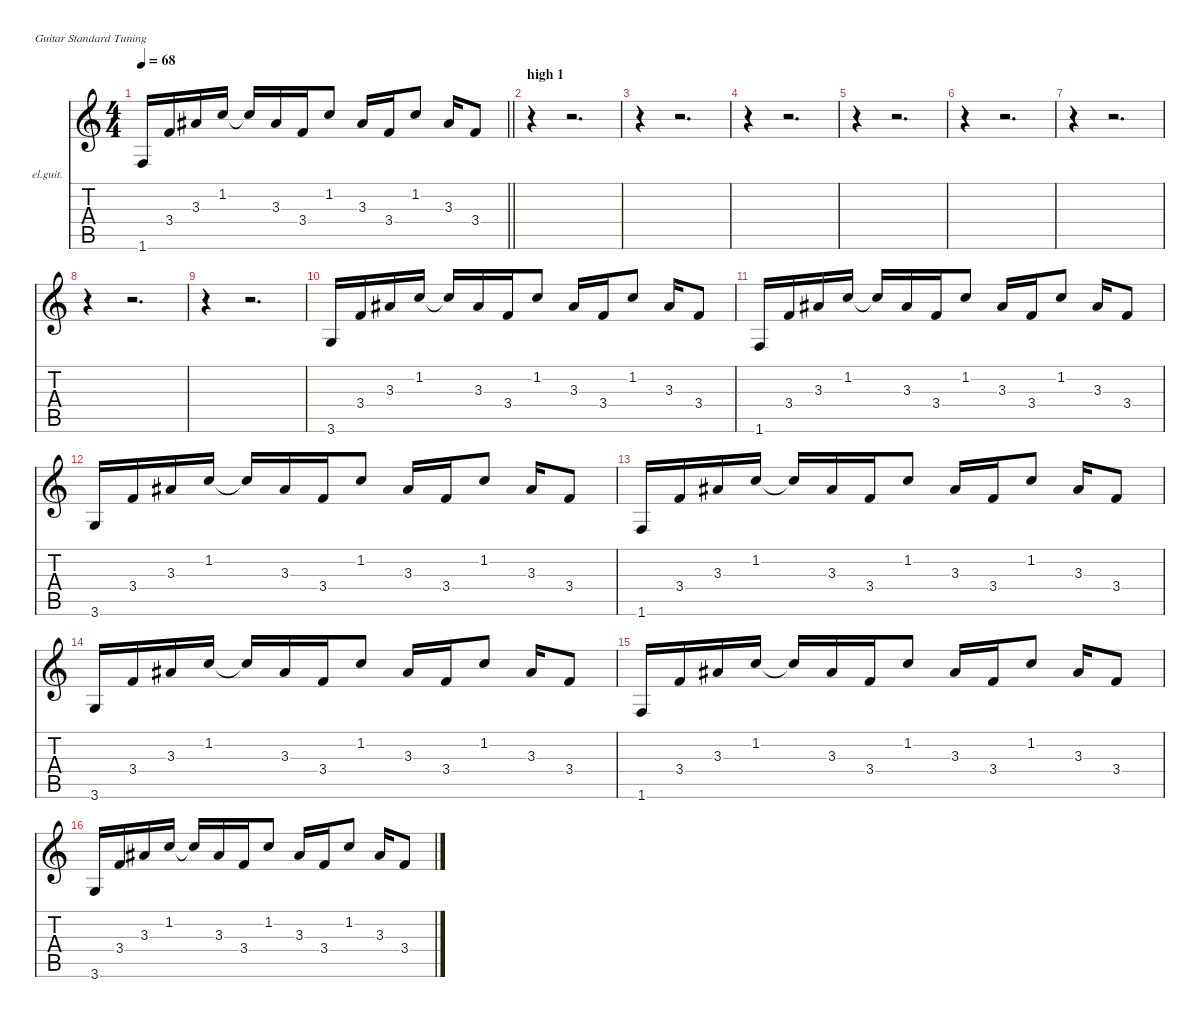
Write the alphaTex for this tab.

\defaultSystemsLayout 4
\hideDynamics
\bracketExtendMode nobrackets
\firstSystemTrackNameOrientation horizontal
\otherSystemsTrackNameOrientation horizontal
\track ("Acoustic Guitar" "el.guit.") {instrument electricguitarclean}
\staff {score tabs}
\tuning (E4 B3 G3 D3 A2 E2)
\ts (4 4)
\tempo 68
\clef g2
\barLineRight lightlight
\ks c
1.6.16{dy f} 3.4.16 3.3{acc #}.16 1.2.16 1.2{t}.16 3.3{acc #}.16 3.4.16 1.2.8 3.3{acc #}.16 3.4.16 1.2.8 3.3{acc #}.16 3.4.8 |
\section ("" "high 1")
r.4 r.2{d} |
r.4 r.2{d} |
r.4 r.2{d} |
r.4 r.2{d} |
r.4 r.2{d} |
r.4 r.2{d} |
r.4 r.2{d} |
r.4 r.2{d} |
3.6.16 3.4.16 3.3{acc #}.16 1.2.16 1.2{t}.16 3.3{acc #}.16 3.4.16 1.2.8 3.3{acc #}.16 3.4.16 1.2.8 3.3{acc #}.16 3.4.8 |
1.6.16 3.4.16 3.3{acc #}.16 1.2.16 1.2{t}.16 3.3{acc #}.16 3.4.16 1.2.8 3.3{acc #}.16 3.4.16 1.2.8 3.3{acc #}.16 3.4.8 |
3.6.16 3.4.16 3.3{acc #}.16 1.2.16 1.2{t}.16 3.3{acc #}.16 3.4.16 1.2.8 3.3{acc #}.16 3.4.16 1.2.8 3.3{acc #}.16 3.4.8 |
1.6.16 3.4.16 3.3{acc #}.16 1.2.16 1.2{t}.16 3.3{acc #}.16 3.4.16 1.2.8 3.3{acc #}.16 3.4.16 1.2.8 3.3{acc #}.16 3.4.8 |
3.6.16 3.4.16 3.3{acc #}.16 1.2.16 1.2{t}.16 3.3{acc #}.16 3.4.16 1.2.8 3.3{acc #}.16 3.4.16 1.2.8 3.3{acc #}.16 3.4.8 |
1.6.16 3.4.16 3.3{acc #}.16 1.2.16 1.2{t}.16 3.3{acc #}.16 3.4.16 1.2.8 3.3{acc #}.16 3.4.16 1.2.8 3.3{acc #}.16 3.4.8 |
3.6.16 3.4.16 3.3{acc #}.16 1.2.16 1.2{t}.16 3.3{acc #}.16 3.4.16 1.2.8 3.3{acc #}.16 3.4.16 1.2.8 3.3{acc #}.16 3.4.8
